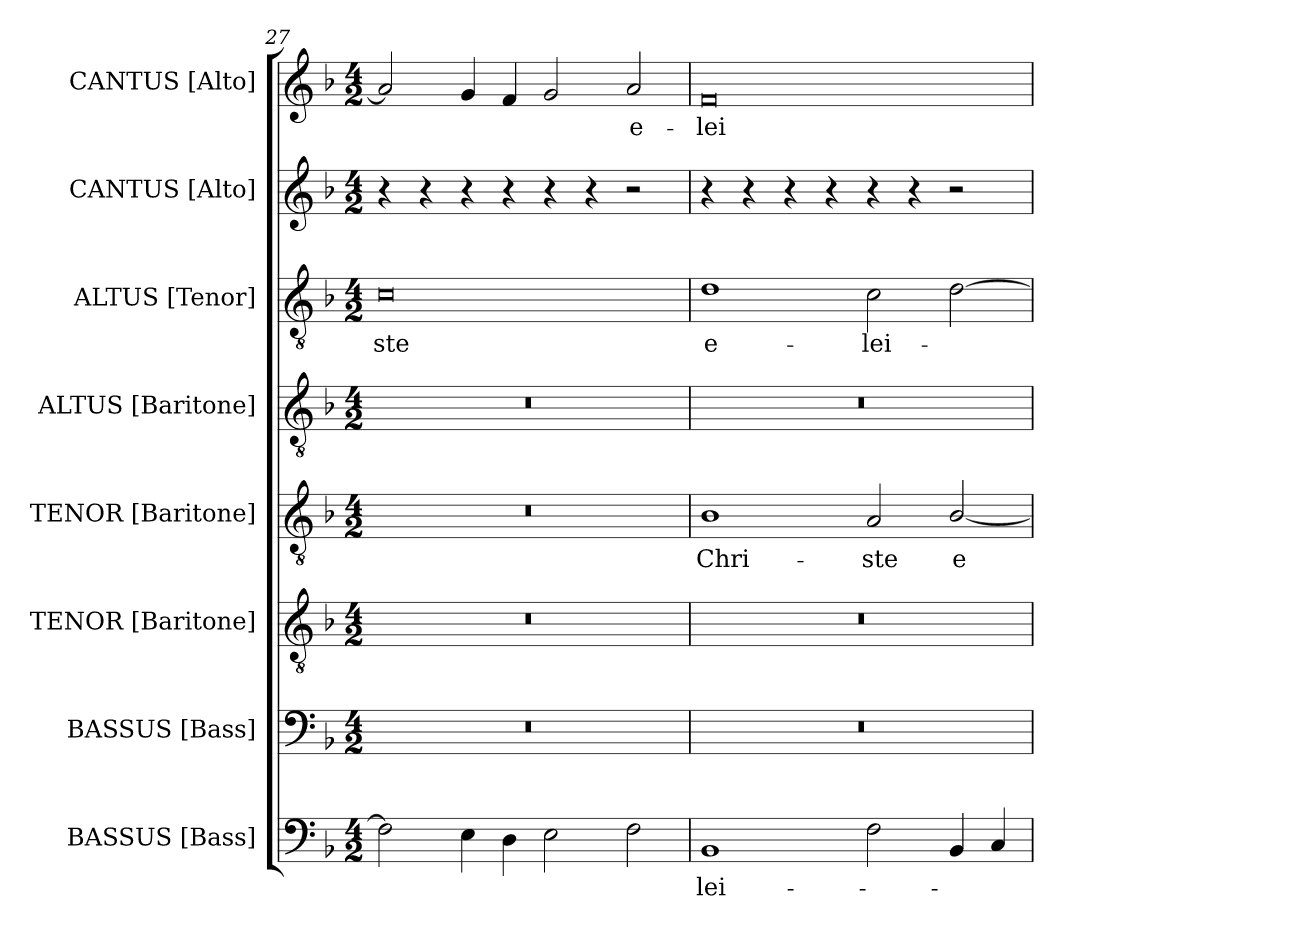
**kern	**text	**kern	**kern	**kern	**text	**kern	**kern	**text	**kern	**kern	**text
*part8	*part8	*part7	*part6	*part5	*part5	*part4	*part3	*part3	*part2	*part1	*part1
*staff8	*staff8	*staff7	*staff6	*staff5	*staff5	*staff4	*staff3	*staff3	*staff2	*staff1	*staff1
*I"BASSUS [Bass]	*	*I"BASSUS [Bass]	*I"TENOR [Baritone]	*I"TENOR [Baritone]	*	*I"ALTUS [Baritone]	*I"ALTUS [Tenor]	*	*I"CANTUS [Alto]	*I"CANTUS [Alto]	*
*I'B.	*	*I'B.	*I'Bar.	*I'Bar.	*	*I'Bar.	*I'T.	*	*I'A.	*I'A.	*
*clefF4	*	*clefF4	*clefGv2	*clefGv2	*	*clefGv2	*clefGv2	*	*clefG2	*clefG2	*
*	*	*	*ITrd7c12	*ITrd7c12	*	*ITrd7c12	*ITrd7c12	*	*	*	*
*k[b-]	*	*k[b-]	*k[b-]	*k[b-]	*	*k[b-]	*k[b-]	*	*k[b-]	*k[b-]	*
*F:	*	*F:	*F:	*F:	*	*F:	*F:	*	*F:	*F:	*
*M4/2	*	*M4/2	*M4/2	*M4/2	*	*M4/2	*M4/2	*	*M4/2	*M4/2	*
=27	=27	=27	=27	=27	=27	=27	=27	=27	=27	=27	=27
!	!	!LO:N:vis=1	!LO:N:vis=1	!LO:N:vis=1	!	!LO:N:vis=1	!	!	!	!	!
!	!	!	!	!	!	!	!	!LO:LY:b:color=#000000	!	!	!
2Fi\]	.	0r	0r	0r	.	0r	0Ci	-ste	4r	2ai/]	.
.	.	.	.	.	.	.	.	.	4r	.	.
4Ei\	.	.	.	.	.	.	.	.	4r	4gi/	.
4Di\	.	.	.	.	.	.	.	.	4r	4fi/	.
2Ei\	.	.	.	.	.	.	.	.	4r	2gi/	.
.	.	.	.	.	.	.	.	.	4r	.	.
!	!	!	!	!	!	!	!	!	!	!	!LO:LY:b:color=#000000
2Fi\	.	.	.	.	.	.	.	.	2r	2ai/	e-
=28	=28	=28	=28	=28	=28	=28	=28	=28	=28	=28	=28
!	!LO:LY:b:color=#000000	!LO:N:vis=1	!LO:N:vis=1	!	!	!	!	!	!	!	!
!	!	!	!	!	!LO:LY:b:color=#000000	!LO:N:vis=1	!	!	!	!	!
!	!	!	!	!	!	!	!	!LO:LY:b:color=#000000	!	!	!
!	!	!	!	!	!	!	!	!	!	!	!LO:LY:b:color=#000000
1BB-i	lei-	0r	0r	1BB-i	Chri-	0r	1Di	e-	4r	0fi	-lei-
.	.	.	.	.	.	.	.	.	4r	.	.
.	.	.	.	.	.	.	.	.	4r	.	.
.	.	.	.	.	.	.	.	.	4r	.	.
!	!	!	!	!	!LO:LY:b:color=#000000	!	!	!	!	!	!
!	!	!	!	!	!	!	!	!LO:LY:b:color=#000000	!	!	!
2Fi\	.	.	.	2AAi/	-ste	.	2Ci\	-lei-	4r	.	.
.	.	.	.	.	.	.	.	.	4r	.	.
!	!	!	!	!	!LO:LY:b:color=#000000	!	!	!	!	!	!
4BB-i/	.	.	.	[2BB-i/	e-	.	[2Di\	.	2r	.	.
4Ci/	.	.	.	.	.	.	.	.	.	.	.
=	=	=	=	=	=	=	=	=	=	=	=
*-	*-	*-	*-	*-	*-	*-	*-	*-	*-	*-	*-
